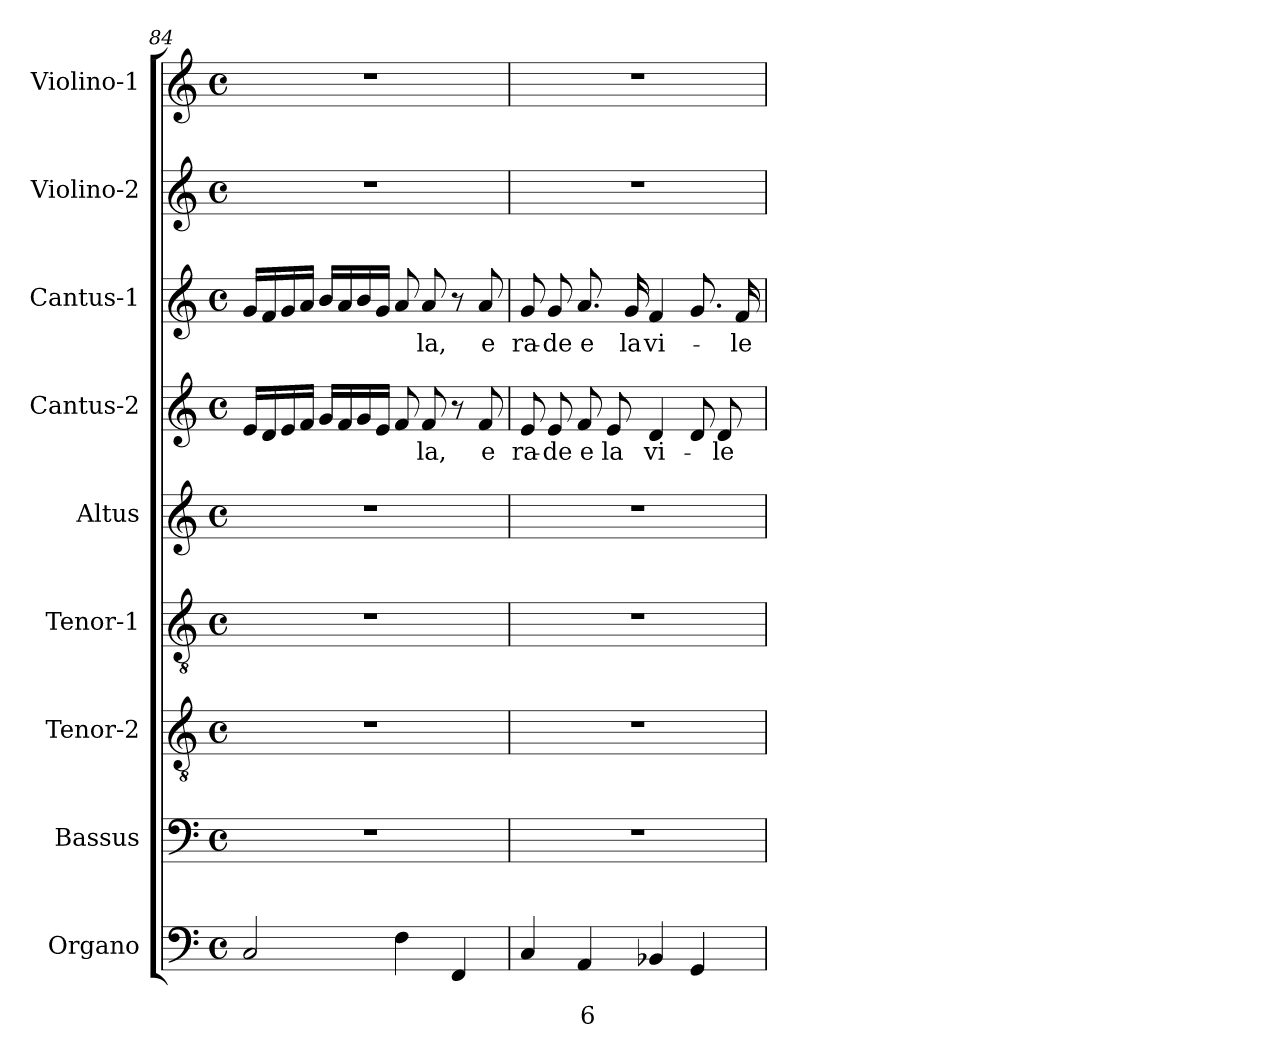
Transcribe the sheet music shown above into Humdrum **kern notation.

**kern	**text	**text	**kern	**kern	**kern	**kern	**kern	**text	**kern	**text	**kern	**kern
*part9	*part9	*part9	*part8	*part7	*part6	*part5	*part4	*part4	*part3	*part3	*part2	*part1
*staff9	*staff9	*staff9	*staff8	*staff7	*staff6	*staff5	*staff4	*staff4	*staff3	*staff3	*staff2	*staff1
*I"Organo	*	*	*I"Bassus	*I"Tenor-2	*I"Tenor-1	*I"Altus	*I"Cantus-2	*	*I"Cantus-1	*	*I"Violino-2	*I"Violino-1
*I'Og	*	*	*I'B	*I'T2	*I'T1	*I'A	*I'C2	*	*I'C1	*	*I'V2	*I'V1
*clefF4	*	*	*clefF4	*clefGv2	*clefGv2	*clefG2	*clefG2	*	*clefG2	*	*clefG2	*clefG2
*k[]	*	*	*k[]	*k[]	*k[]	*k[]	*k[]	*	*k[]	*	*k[]	*k[]
*C:	*	*	*C:	*C:	*C:	*C:	*C:	*	*C:	*	*C:	*C:
*M4/4	*	*	*M4/4	*M4/4	*M4/4	*M4/4	*M4/4	*	*M4/4	*	*M4/4	*M4/4
*met(c)	*	*	*met(c)	*met(c)	*met(c)	*met(c)	*met(c)	*	*met(c)	*	*met(c)	*met(c)
=84	=84	=84	=84	=84	=84	=84	=84	=84	=84	=84	=84	=84
2C/	.	.	1r	1r	1r	1r	16e/LL	.	16g/LL	.	1r	1r
.	.	.	.	.	.	.	16d/	.	16f/	.	.	.
.	.	.	.	.	.	.	16e/	.	16g/	.	.	.
.	.	.	.	.	.	.	16f/JJ	.	16a/JJ	.	.	.
.	.	.	.	.	.	.	16g/LL	.	16b/LL	.	.	.
.	.	.	.	.	.	.	16f/	.	16a/	.	.	.
.	.	.	.	.	.	.	16g/	.	16b/	.	.	.
.	.	.	.	.	.	.	16e/JJ	.	16g/JJ	.	.	.
4F\	.	.	.	.	.	.	8f/	.	8a/	.	.	.
!	!	!	!	!	!	!	!	!LO:LY:b	!	!	!	!
!	!	!	!	!	!	!	!	!	!	!LO:LY:b	!	!
.	.	.	.	.	.	.	8f/	-la,	8a/	-la,	.	.
4FF/	.	.	.	.	.	.	8r	.	8r	.	.	.
!	!	!	!	!	!	!	!	!LO:LY:b	!	!	!	!
!	!	!	!	!	!	!	!	!	!	!LO:LY:b	!	!
.	.	.	.	.	.	.	8f/	e	8a/	e	.	.
=85	=85	=85	=85	=85	=85	=85	=85	=85	=85	=85	=85	=85
!	!	!	!	!	!	!	!	!LO:LY:b	!	!	!	!
!	!	!	!	!	!	!	!	!	!	!LO:LY:b	!	!
4C/	.	.	1r	1r	1r	1r	8e/	ra-	8g/	ra-	1r	1r
!	!	!	!	!	!	!	!	!LO:LY:b	!	!	!	!
!	!	!	!	!	!	!	!	!	!	!LO:LY:b	!	!
.	.	.	.	.	.	.	8e/	-de	8g/	-de	.	.
!	!	!LO:LY:b	!	!	!	!	!	!	!	!	!	!
!	!	!	!	!	!	!	!	!LO:LY:b	!	!	!	!
!	!	!	!	!	!	!	!	!	!	!LO:LY:b	!	!
4AA/	.	6	.	.	.	.	8f/	e	8.a/	e	.	.
!	!	!	!	!	!	!	!	!LO:LY:b	!	!	!	!
.	.	.	.	.	.	.	8e/	la	.	.	.	.
!	!	!	!	!	!	!	!	!	!	!LO:LY:b	!	!
.	.	.	.	.	.	.	.	.	16g/	la	.	.
!	!	!	!	!	!	!	!	!LO:LY:b	!	!	!	!
!	!	!	!	!	!	!	!	!	!	!LO:LY:b	!	!
4BB-X/	.	.	.	.	.	.	4d/	vi-	4f/	vi-	.	.
4GG/	.	.	.	.	.	.	8d/	.	8.g/	.	.	.
!	!	!	!	!	!	!	!	!LO:LY:b	!	!	!	!
.	.	.	.	.	.	.	8d/	-le	.	.	.	.
!	!	!	!	!	!	!	!	!	!	!LO:LY:b	!	!
.	.	.	.	.	.	.	.	.	16f/	-le	.	.
=	=	=	=	=	=	=	=	=	=	=	=	=
*-	*-	*-	*-	*-	*-	*-	*-	*-	*-	*-	*-	*-
